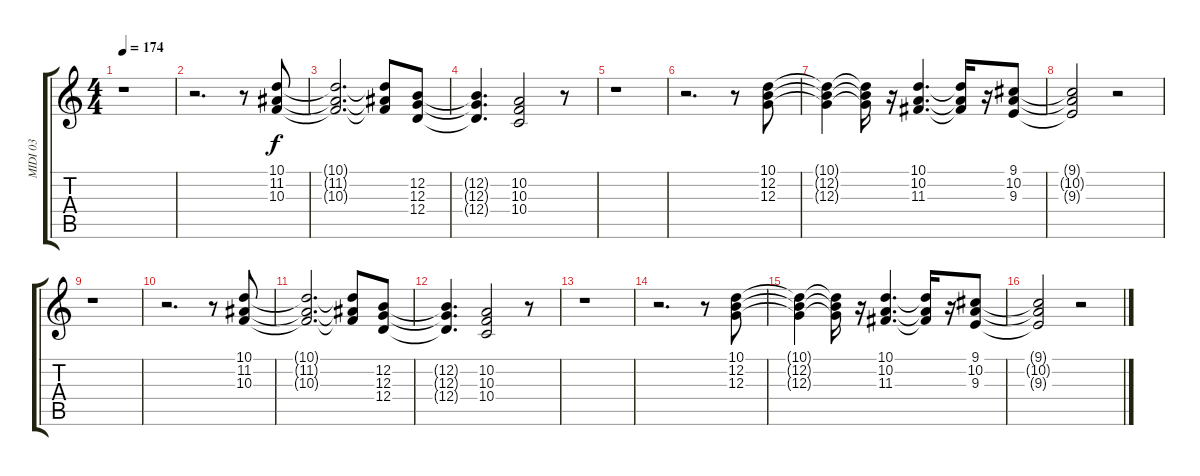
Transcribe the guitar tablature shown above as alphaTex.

\track ("MIDI 03" "MIDI 03") {instrument stringensemble2}
\staff {score tabs}
\tuning (E4 B3 G3 D3 A2 E2) {hide}
\ts (4 4)
\tempo 174
\clef g2
\ks c
r.1{dy f} |
r.2{d} r.8 (10.1 11.2 10.3).8 |
(10.1{t} 11.2{t} 10.3{t}).2{d} (10.1{t} 11.2{t} 10.3{t}).8 (12.2 12.3 12.4).8 |
(12.2{t} 12.3{t} 12.4{t}).4{d} (10.2 10.3 10.4).2 r.8 |
r.1 |
r.2{d} r.8 (10.1 12.2 12.3).8 |
(10.1{t} 12.2{t} 12.3{t}).4 (10.1{t} 12.2{t} 12.3{t}).16 r.16 (10.1 10.2 11.3).4{d} (10.1{t} 10.2{t} 11.3{t}).16 r.16 (9.1 10.2 9.3).8 |
(9.1{t} 10.2{t} 9.3{t}).2 r.2 |
r.1 |
r.2{d} r.8 (10.1 11.2 10.3).8 |
(10.1{t} 11.2{t} 10.3{t}).2{d} (10.1{t} 11.2{t} 10.3{t}).8 (12.2 12.3 12.4).8 |
(12.2{t} 12.3{t} 12.4{t}).4{d} (10.2 10.3 10.4).2 r.8 |
r.1 |
r.2{d} r.8 (10.1 12.2 12.3).8 |
(10.1{t} 12.2{t} 12.3{t}).4 (10.1{t} 12.2{t} 12.3{t}).16 r.16 (10.1 10.2 11.3).4{d} (10.1{t} 10.2{t} 11.3{t}).16 r.16 (9.1 10.2 9.3).8 |
(9.1{t} 10.2{t} 9.3{t}).2 r.2
